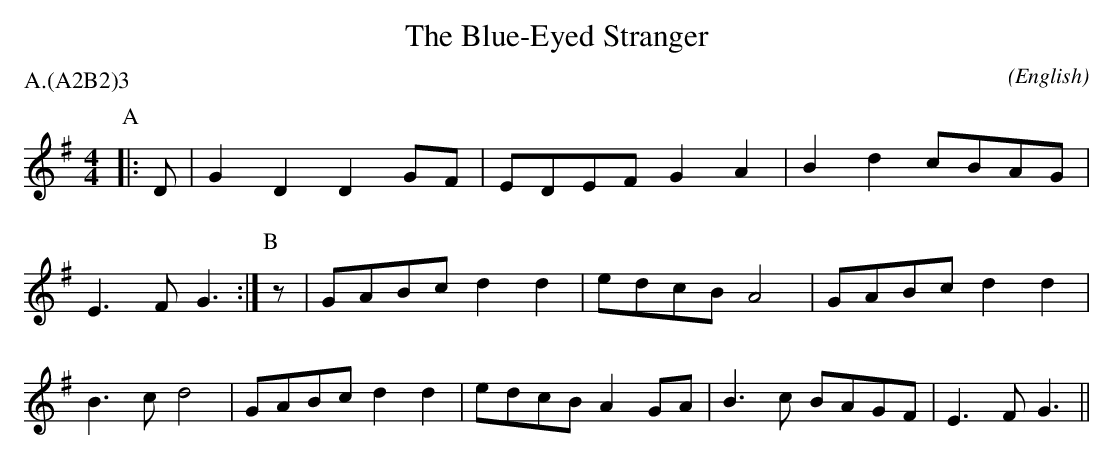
X:1
T:The Blue-Eyed Stranger
M:4/4
C:
O:English
P:A.(A2B2)3
K:G
P:A
|: D | G2 D2 D2 GF | EDEF G2 A2 | B2 d2 cBAG  | E3 F G3 :|\
P:B
   z | GABc  d2 d2 | edcB A4    | GABc  d2 d2 | B3 c d4 |\
       GABc  d2 d2 | edcB A2 GA | B3 c  BAGF  | E3 F G3 ||
